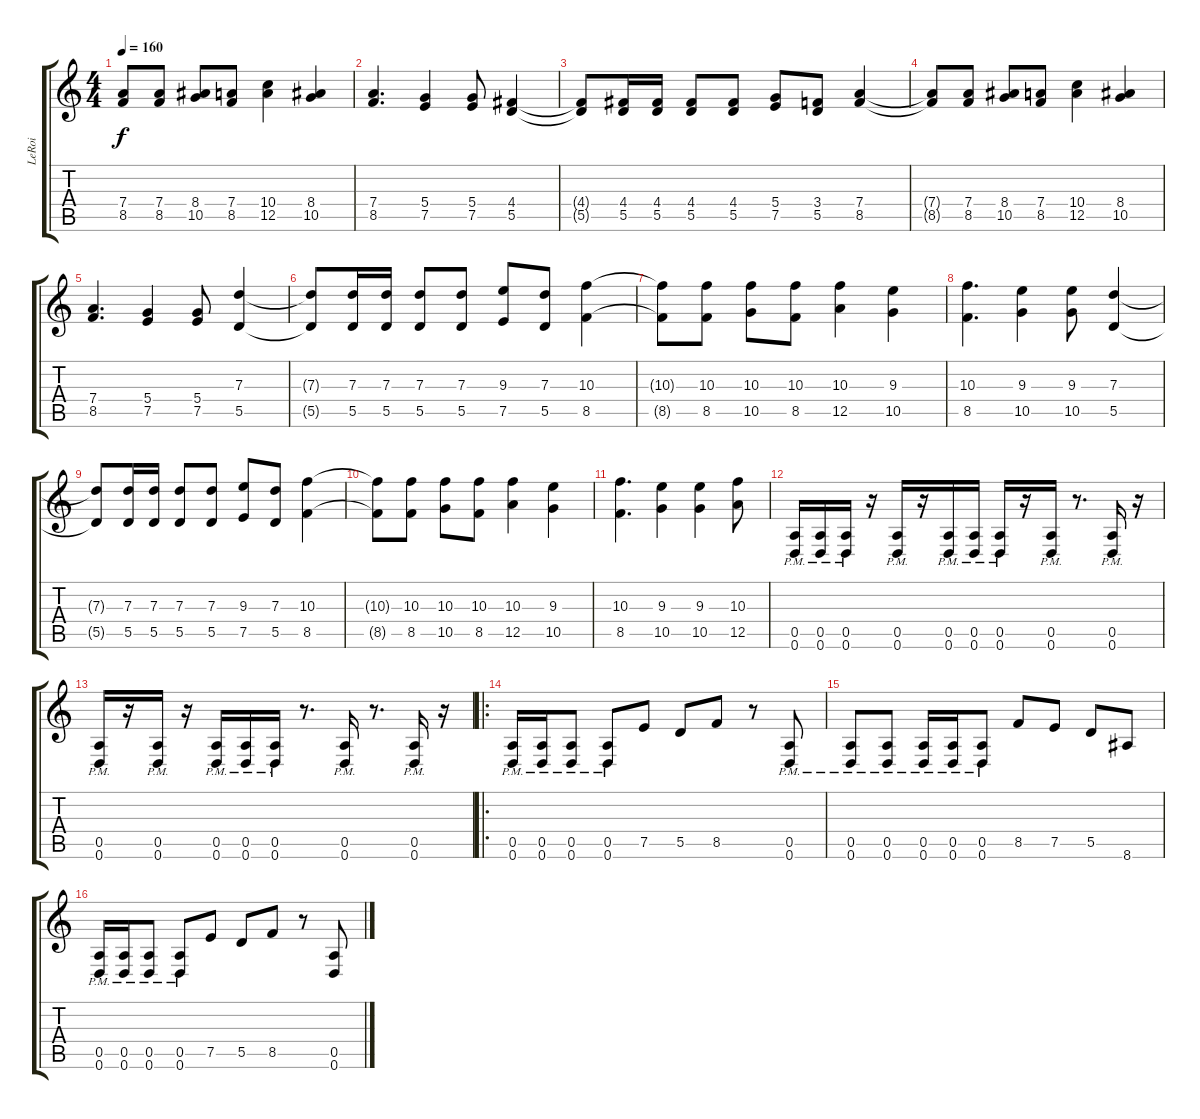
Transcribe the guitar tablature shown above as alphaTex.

\track ("LeRoi" "LeRoi") {instrument distortionguitar}
\staff {score tabs}
\tuning (E4 B3 G3 D3 A2 D2) {hide}
\ts (4 4)
\tempo 160
\clef g2
\ks c
(7.4{t} 8.5{t}).8{dy f} (7.4 8.5).8 (8.4 10.5).8 (7.4 8.5).8 (10.4 12.5).4 (8.4 10.5).4 |
(7.4 8.5).4{d} (5.4 7.5).4 (5.4 7.5).8 (4.4 5.5).4 |
(4.4{t} 5.5{t}).8 (4.4 5.5).16 (4.4 5.5).16 (4.4 5.5).8 (4.4 5.5).8 (5.4 7.5).8 (3.4 5.5).8 (7.4 8.5).4 |
(7.4{t} 8.5{t}).8 (7.4 8.5).8 (8.4 10.5).8 (7.4 8.5).8 (10.4 12.5).4 (8.4 10.5).4 |
(7.4 8.5).4{d} (5.4 7.5).4 (5.4 7.5).8 (7.3 5.5).4 |
(7.3{t} 5.5{t}).8 (7.3 5.5).16 (7.3 5.5).16 (7.3 5.5).8 (7.3 5.5).8 (9.3 7.5).8 (7.3 5.5).8 (10.3 8.5).4 |
(10.3{t} 8.5{t}).8 (10.3 8.5).8 (10.3 10.5).8 (10.3 8.5).8 (10.3 12.5).4 (9.3 10.5).4 |
(10.3 8.5).4{d} (9.3 10.5).4 (9.3 10.5).8 (7.3 5.5).4 |
(7.3{t} 5.5{t}).8 (7.3 5.5).16 (7.3 5.5).16 (7.3 5.5).8 (7.3 5.5).8 (9.3 7.5).8 (7.3 5.5).8 (10.3 8.5).4 |
(10.3{t} 8.5{t}).8 (10.3 8.5).8 (10.3 10.5).8 (10.3 8.5).8 (10.3 12.5).4 (9.3 10.5).4 |
(10.3 8.5).4{d} (9.3 10.5).4 (9.3 10.5).4 (10.3 12.5).8 |
(0.5{pm} 0.6{pm}).16 (0.5{pm} 0.6{pm}).16 (0.5{pm} 0.6{pm}).16 r.16 (0.5{pm} 0.6{pm}).16 r.16 (0.5{pm} 0.6{pm}).16 (0.5{pm} 0.6{pm}).16 (0.5{pm} 0.6{pm}).16 r.16 (0.5{pm} 0.6{pm}).16 r.8{d} (0.5{pm} 0.6{pm}).16 r.16 |
(0.5{pm} 0.6{pm}).16 r.16 (0.5{pm} 0.6{pm}).16 r.16 (0.5{pm} 0.6{pm}).16 (0.5{pm} 0.6{pm}).16 (0.5{pm} 0.6{pm}).16 r.8{d} (0.5{pm} 0.6{pm}).16 r.8{d} (0.5{pm} 0.6{pm}).16 r.16 |
\ro
(0.5{pm} 0.6{pm}).16 (0.5{pm} 0.6{pm}).16 (0.5{pm} 0.6{pm}).8 (0.5{pm} 0.6{pm}).8 7.5.8 5.5.8 8.5.8 r.8 (0.5{pm} 0.6{pm}).8 |
(0.5{pm} 0.6{pm}).8 (0.5{pm} 0.6{pm}).8 (0.5{pm} 0.6{pm}).16 (0.5{pm} 0.6{pm}).16 (0.5{pm} 0.6{pm}).8 8.5.8 7.5.8 5.5.8 8.6.8 |
(0.5{pm} 0.6{pm}).16 (0.5{pm} 0.6{pm}).16 (0.5{pm} 0.6{pm}).8 (0.5{pm} 0.6{pm}).8 7.5.8 5.5.8 8.5.8 r.8 (0.5 0.6).8
